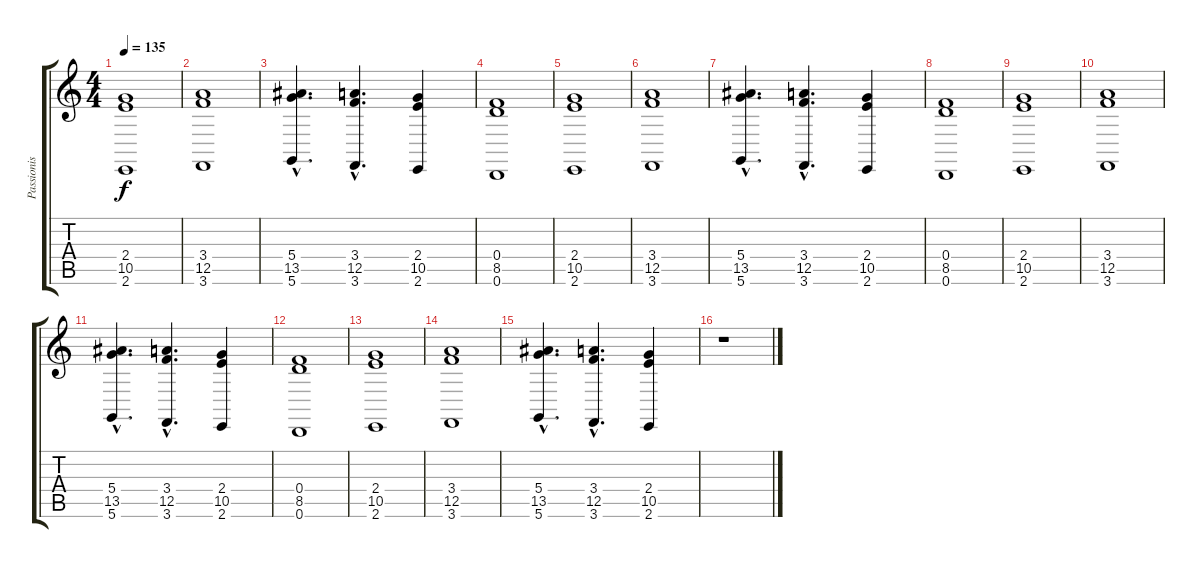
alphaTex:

\track ("Passionis Piano" "Passionis ") {instrument brightacousticpiano}
\staff {score tabs}
\tuning (E5 B4 G4 D4 A3 D2) {hide}
\ts (4 4)
\tempo 135
\clef g2
\ks c
(2.4 10.5 2.6).1{dy f} |
(3.4 12.5 3.6).1 |
(5.4{hac} 13.5{hac} 5.6{hac}).4{d} (3.4{hac} 12.5{hac} 3.6{hac}).4{d} (2.4 10.5 2.6).4 |
(0.4 8.5 0.6).1{volume 7 instrument choiraahs} |
(2.4 10.5 2.6).1 |
(3.4 12.5 3.6).1 |
(5.4{hac} 13.5{hac} 5.6{hac}).4{d} (3.4{hac} 12.5{hac} 3.6{hac}).4{d} (2.4 10.5 2.6).4 |
(0.4 8.5 0.6).1{volume 7 instrument choiraahs} |
(2.4 10.5 2.6).1 |
(3.4 12.5 3.6).1 |
(5.4{hac} 13.5{hac} 5.6{hac}).4{d} (3.4{hac} 12.5{hac} 3.6{hac}).4{d} (2.4 10.5 2.6).4 |
(0.4 8.5 0.6).1{volume 7 instrument choiraahs} |
(2.4 10.5 2.6).1 |
(3.4 12.5 3.6).1 |
(5.4{hac} 13.5{hac} 5.6{hac}).4{d} (3.4{hac} 12.5{hac} 3.6{hac}).4{d} (2.4 10.5 2.6).4 |
r.1
